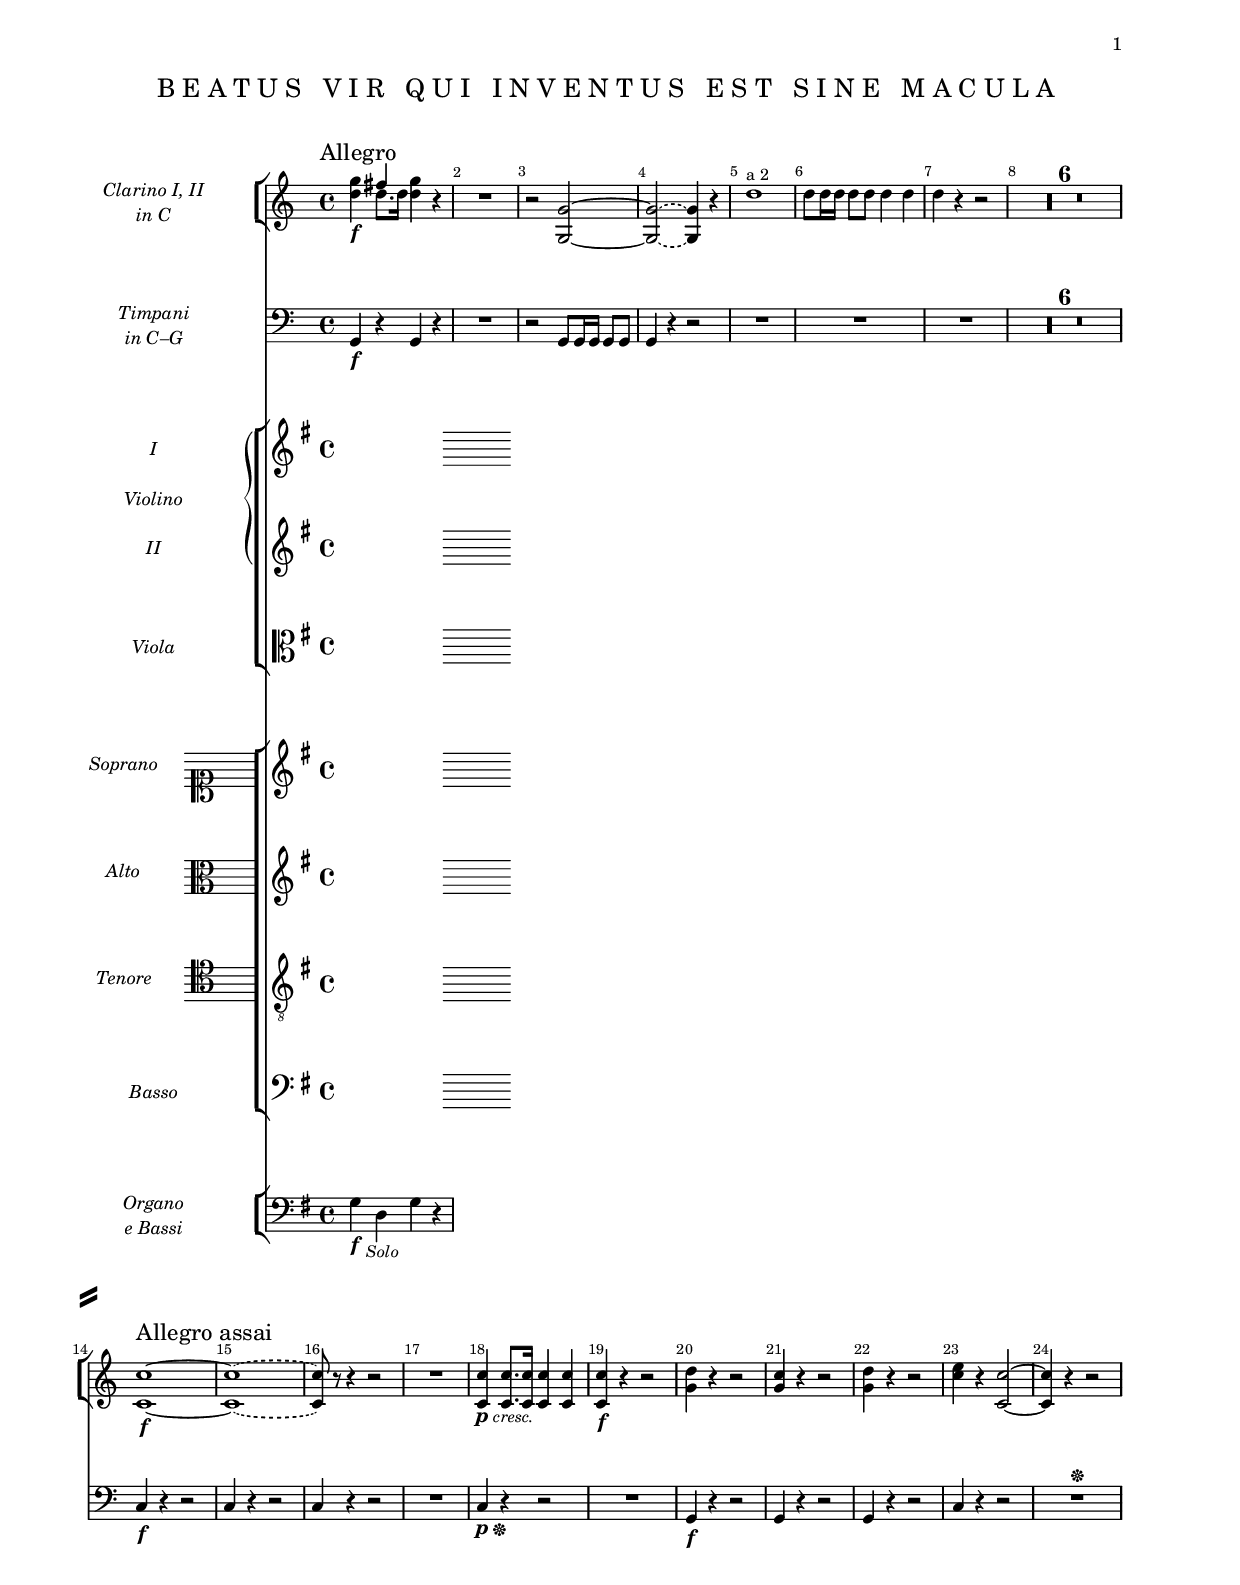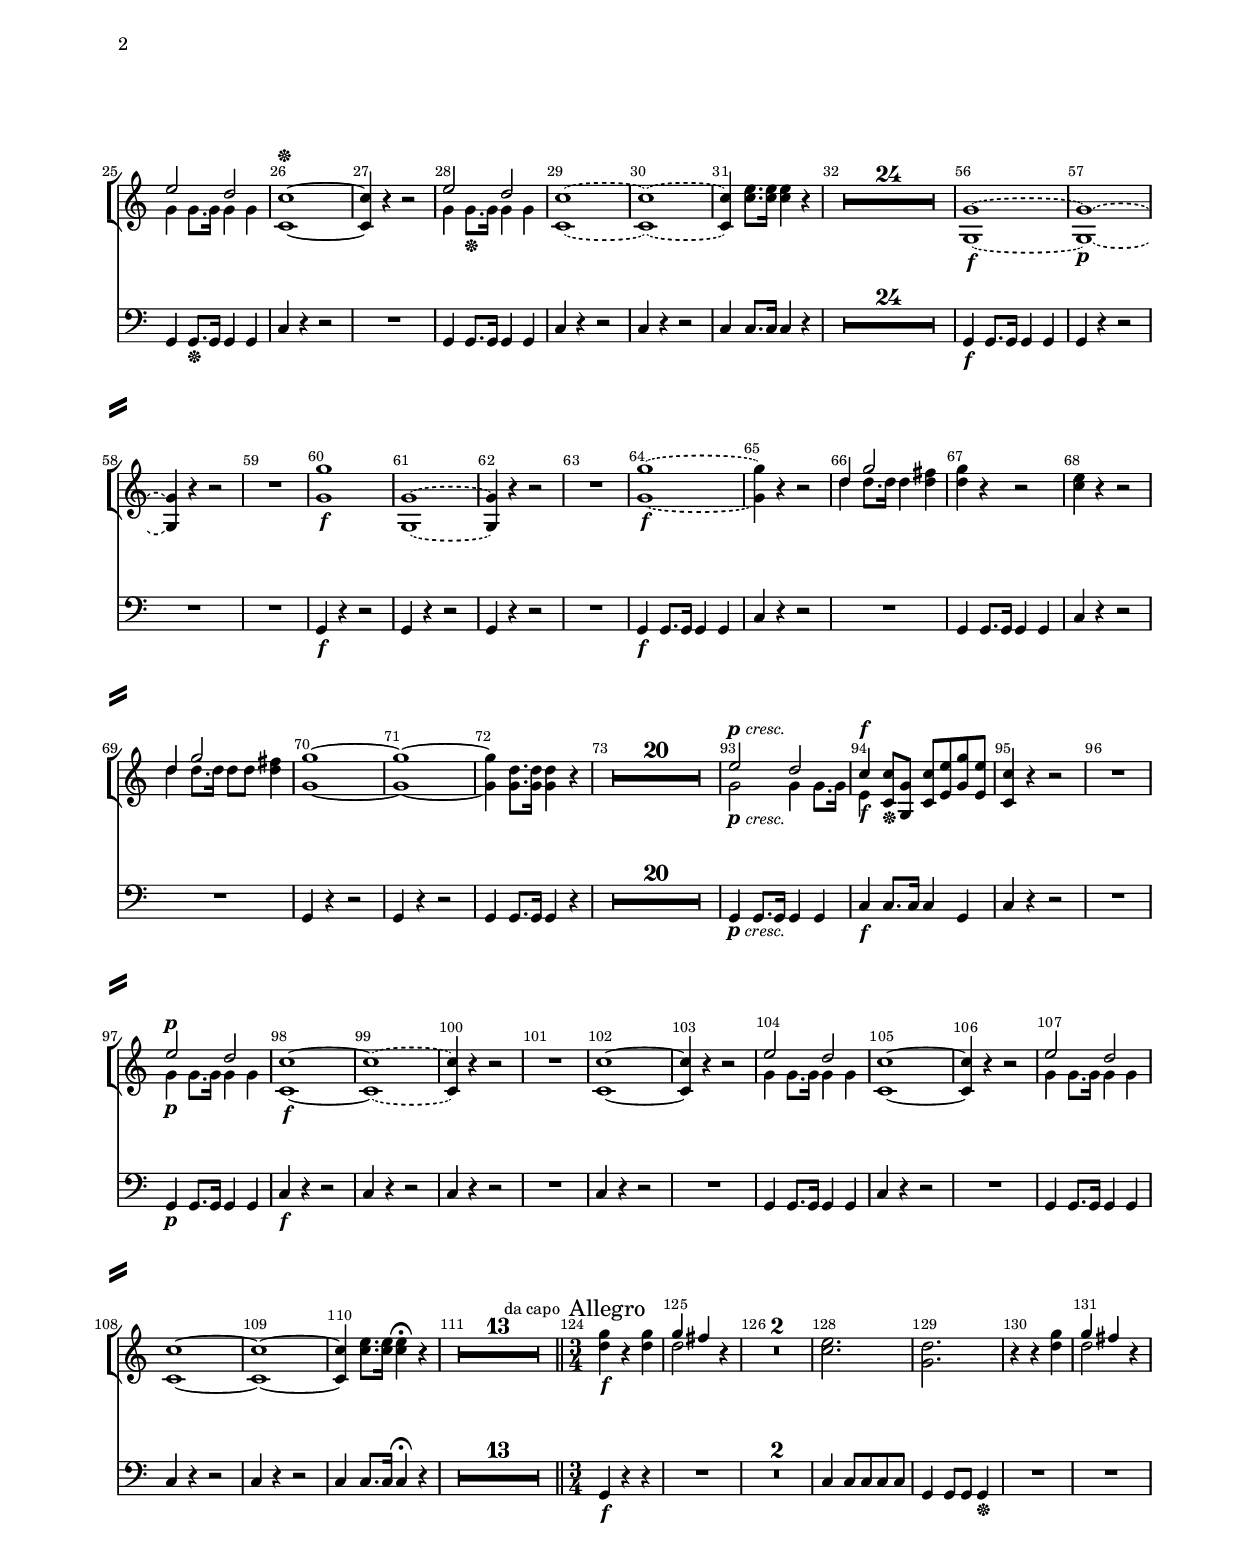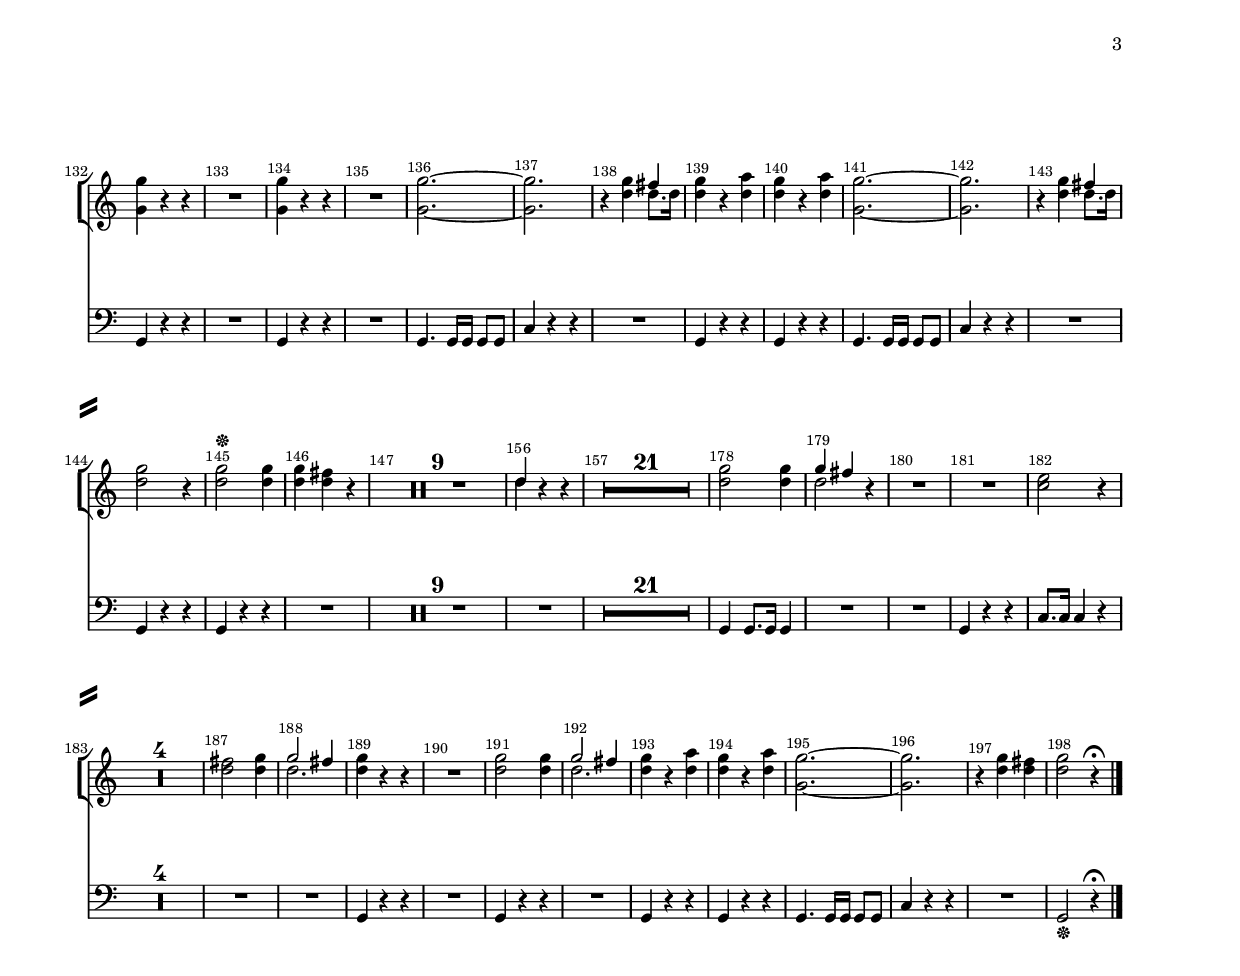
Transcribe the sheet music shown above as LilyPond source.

\version "2.22.0"

\version "2.22.0"

\include "../definitions.ly"

#(set-global-staff-size 15.87)

\book {
  \bookpart {
    \header {
      title = "B E A T U S   V I R   Q U I   I N V E N T U S   E S T   S I N E   M A C U L A"
    }
    \paper { indent = 3\cm }
    \score {
      <<
        \new StaffGroup <<
          \new Staff <<
            \set Staff.instrumentName = \markup \center-column { "Clarino I, II" "in C" }
            \set Staff.soloText = \markup \remark \medium "clno 1"
            \partCombine \ClarinoI \ClarinoII
          >>
        >>
        \new Staff {
          \set Staff.instrumentName = \markup \center-column { "Timpani" "in C–G" }
          \Timpani
        }
        \new StaffGroup <<
          \new GrandStaff \with { \smallGroupDistance } <<
            \set GrandStaff.instrumentName = "Violino"
            \new Staff {
              \set Staff.instrumentName = "I"
              \ViolinoI
            }
            \new Staff {
              \set Staff.instrumentName = "II"
              \ViolinoII
            }
          >>
          \new Staff {
            \set Staff.instrumentName = "Viola"
            \Viola
          }
        >>
        \new ChoirStaff <<
          \new Staff {
            \set Staff.instrumentName = \SopranoIncipit
            \override Staff.InstrumentName.self-alignment-Y = ##f
            \override Staff.InstrumentName.self-alignment-X = #RIGHT
            \new Voice = "Soprano" { \dynamicUp \SopranoNotes }
          }
          \new Lyrics \lyricsto Soprano \SopranoLyrics

          \new Staff {
            \set Staff.instrumentName = \AltoIncipit
            \override Staff.InstrumentName.self-alignment-Y = ##f
            \override Staff.InstrumentName.self-alignment-X = #RIGHT
            \new Voice = "Alto" { \dynamicUp \AltoNotes }
          }
          \new Lyrics \lyricsto Alto \AltoLyrics

          \new Staff {
            \set Staff.instrumentName = \TenoreIncipit
            \override Staff.InstrumentName.self-alignment-Y = ##f
            \override Staff.InstrumentName.self-alignment-X = #RIGHT
            \new Voice = "Tenore" { \dynamicUp \TenoreNotes }
          }
          \new Lyrics \lyricsto Tenore \TenoreLyrics

          \new Staff {
            \set Staff.instrumentName = "Basso"
            \new Voice = "Basso" { \dynamicUp \BassoNotes }
          }
          \new Lyrics \lyricsto Basso \BassoLyrics
        >>
        \new StaffGroup <<
          \new Staff {
            \set Staff.instrumentName = \markup \center-column { "Organo" "e Bassi" }
            % \transpose c c,
            \Organo
          }
        >>
        \new FiguredBass { \BassFigures }
      >>
      \layout { }
      \midi { \tempo 4 = 90 }
    }
  }
}


% \include "scores/ottoni.ly"
% \include "scores/vl1.ly"
% \include "scores/vl2.ly"
% \include "scores/vla.ly"
% \include "scores/coro.ly"
% \include "scores/org.ly"
% \include "scores/b.ly"
